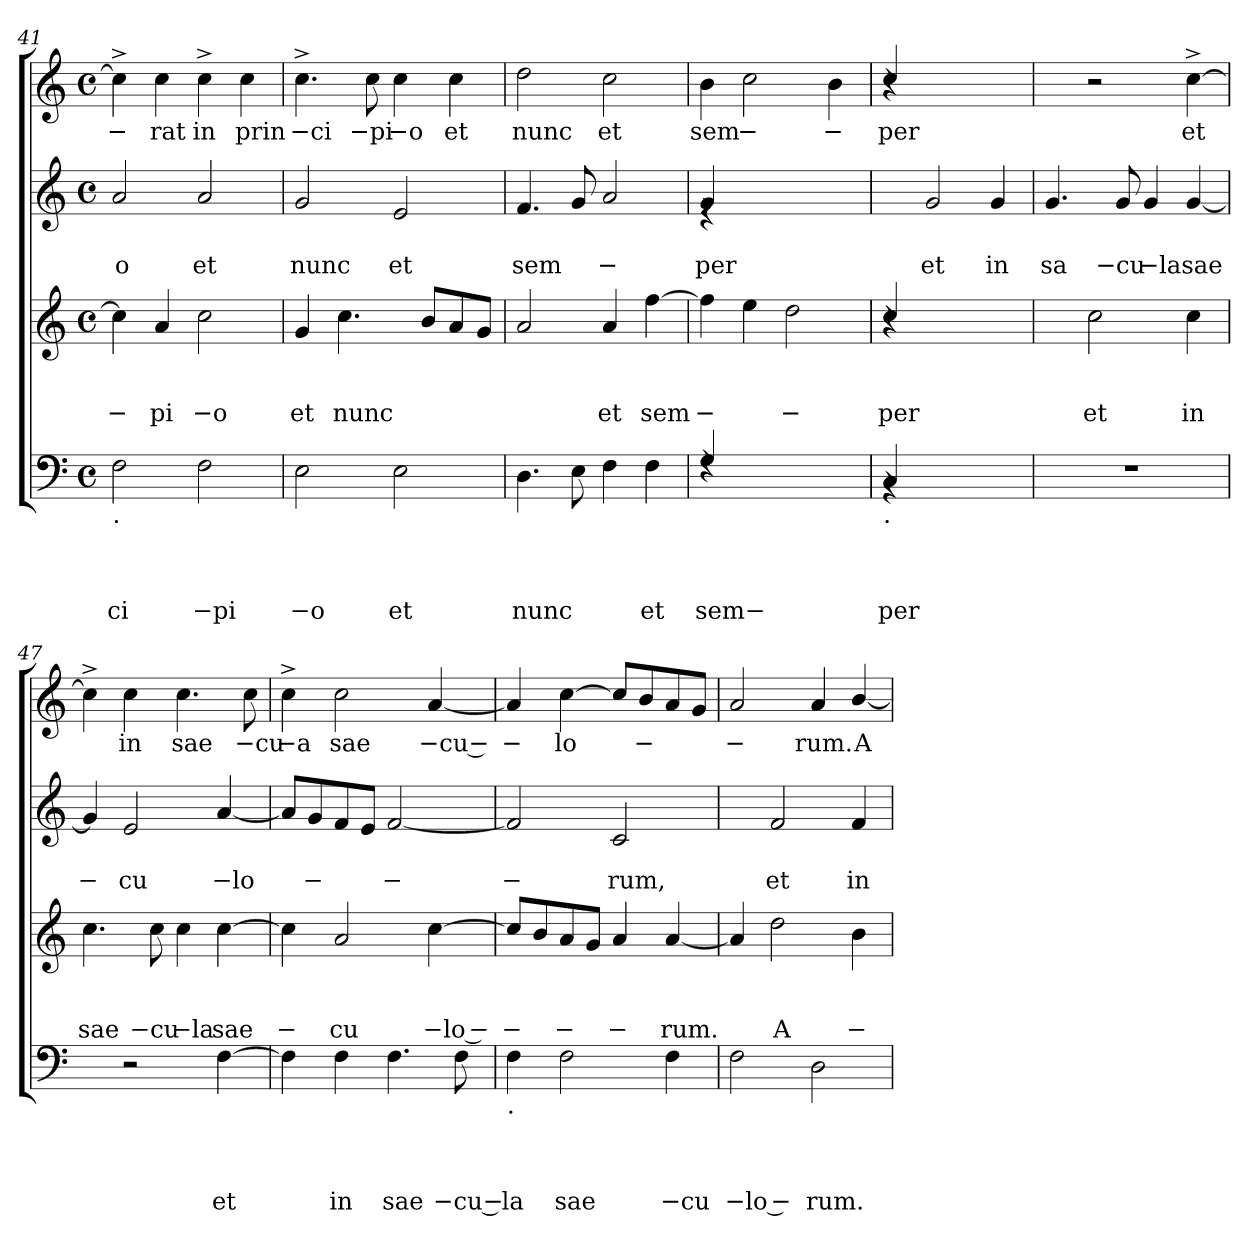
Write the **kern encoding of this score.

**kern	**text	**text	**text	**text	**kern	**text	**text	**text	**kern	**text	**text	**kern	**text
*part4	*part4	*part4	*part4	*part4	*part3	*part3	*part3	*part3	*part2	*part2	*part2	*part1	*part1
*staff4	*staff4	*staff4	*staff4	*staff4	*staff3	*staff3	*staff3	*staff3	*staff2	*staff2	*staff2	*staff1	*staff1
!!LO:LB:g=z
*clefF4	*	*	*	*	*clefG2	*	*	*	*clefG2	*	*	*clefG2	*
*k[]	*	*	*	*	*k[]	*	*	*	*k[]	*	*	*k[]	*
*C:	*	*	*	*	*C:	*	*	*	*C:	*	*	*C:	*
*M4/4	*	*	*	*	*M4/4	*	*	*	*M4/4	*	*	*M4/4	*
*met(c)	*	*	*	*	*met(c)	*	*	*	*met(c)	*	*	*met(c)	*
=41	=41	=41	=41	=41	=41	=41	=41	=41	=41	=41	=41	=41	=41
!LO:TX:b:t=.	!	!	!	!	!	!	!	!	!	!	!	!	!
!	!	!	!	!LO:LY:b	!	!	!	!LO:LY:b	!	!	!LO:LY:b	!	!LO:LY:b
2F\	.	.	.	ci	4cc\]	.	.	−	2a/	.	o	4cc^>\]	−
!	!	!	!	!	!	!	!	!LO:LY:b	!	!	!	!	!LO:LY:b
.	.	.	.	.	4a/	.	.	pi	.	.	.	4cc\	rat
!	!	!	!	!LO:LY:b:rj	!	!	!	!LO:LY:b:rj	!	!	!LO:LY:b	!	!LO:LY:b
2F\	.	.	.	−pi	2cc\	.	.	−o	2a/	.	et	4cc^>\	in
!	!	!	!	!	!	!	!	!	!	!	!	!	!LO:LY:b
.	.	.	.	.	.	.	.	.	.	.	.	4cc\	prin
=42	=42	=42	=42	=42	=42	=42	=42	=42	=42	=42	=42	=42	=42
!	!	!	!	!LO:LY:b:rj	!	!	!	!LO:LY:b	!	!	!LO:LY:b	!	!LO:LY:b:rj
2E\	.	.	.	−o	4g/	.	.	et	2g/	.	nunc	4.cc^>\	−ci
!	!	!	!	!	!	!	!	!LO:LY:b	!	!	!	!	!
.	.	.	.	.	4.cc\	.	.	nunc	.	.	.	.	.
!	!	!	!	!	!	!	!	!	!	!	!	!	!LO:LY:b:rj
.	.	.	.	.	.	.	.	.	.	.	.	8cc\	−pi
!	!	!	!	!LO:LY:b	!	!	!	!	!	!	!LO:LY:b	!	!LO:LY:b:rj
2E\	.	.	.	et	.	.	.	.	2e/	.	et	4cc\	−o
.	.	.	.	.	8b/L	.	.	.	.	.	.	.	.
!	!	!	!	!	!	!	!	!	!	!	!	!	!LO:LY:b
.	.	.	.	.	8a/	.	.	.	.	.	.	4cc\	et
.	.	.	.	.	8g/J	.	.	.	.	.	.	.	.
=43	=43	=43	=43	=43	=43	=43	=43	=43	=43	=43	=43	=43	=43
!	!	!	!	!LO:LY:b	!	!	!	!	!	!	!LO:LY:b	!	!LO:LY:b
4.D\	.	.	.	nunc	2a/	.	.	.	4.f/	.	sem	2dd\	nunc
8E\	.	.	.	.	.	.	.	.	8g/	.	.	.	.
!	!	!	!	!	!	!	!	!LO:LY:b	!	!	!LO:LY:b	!	!LO:LY:b
4F\	.	.	.	.	4a/	.	.	et	2a/	.	−	2cc\	et
!	!	!	!	!LO:LY:b	!	!	!	!LO:LY:b	!	!	!	!	!
4F\	.	.	.	et	[>4ff\	.	.	sem	.	.	.	.	.
=44	=44	=44	=44	=44	=44	=44	=44	=44	=44	=44	=44	=44	=44
!LO:N:head=solid	!	!	!	!LO:LY:b	!	!	!	!LO:LY:b	!LO:N:head=solid	!	!LO:LY:b	!	!LO:LY:b
*^	*	*	*	*	*	*	*	*	*^	*	*	*	*
4G/	4rE	.	.	.	sem−	4ff\]	.	.	−	4g/	4re	.	per	4b\	sem
!	!	!	!	!	!	!	!	!	!	!	!	!	!	!	!LO:LY:b
2.ryy	2.ryy	.	.	.	.	4ee\	.	.	.	2.ryy	2.ryy	.	.	2cc\	−
!	!	!	!	!	!	!	!	!	!LO:LY:b	!	!	!	!	!	!
.	.	.	.	.	.	2dd\	.	.	−	.	.	.	.	.	.
!	!	!	!	!	!	!	!	!	!	!	!	!	!	!	!LO:LY:b
.	.	.	.	.	.	.	.	.	.	.	.	.	.	4b\	−
*	*	*	*	*	*	*	*	*	*	*v	*v	*	*	*	*
!!LO:PB:g=z
=45	=45	=45	=45	=45	=45	=45	=45	=45	=45	=45	=45	=45	=45	=45
!LO:TX:b:t=.	!	!	!	!	!	!	!	!	!	!	!	!	!	!
!	!LO:N:head=solid	!	!	!	!LO:LY:b	!LO:N:head=solid	!	!	!LO:LY:b	!	!	!	!LO:N:head=solid	!LO:LY:b
*	*	*	*	*	*	*^	*	*	*	*	*	*	*^	*
4rAA	4C/	.	.	.	per	4cc/	4ra	.	.	per	4ryy	.	.	4cc/	4ra	per
!	!	!	!	!	!	!	!	!	!	!	!	!	!LO:LY:b	!	!	!
2.ryy	2.ryy	.	.	.	.	2.ryy	2.ryy	.	.	.	2g/	.	et	2.ryy	2.ryy	.
!	!	!	!	!	!	!	!	!	!	!	!	!	!LO:LY:b	!	!	!
.	.	.	.	.	.	.	.	.	.	.	4g/	.	in	.	.	.
*v	*v	*	*	*	*	*	*	*	*	*	*	*	*	*v	*v	*
*	*	*	*	*	*v	*v	*	*	*	*	*	*	*	*
=46	=46	=46	=46	=46	=46	=46	=46	=46	=46	=46	=46	=46	=46
!	!	!	!	!	!	!	!	!	!	!	!LO:LY:b	!	!
1r	.	.	.	.	4ryy	.	.	.	4.g/	.	sa	4ryy	.
!	!	!	!	!	!	!	!	!LO:LY:b	!	!	!	!	!
.	.	.	.	.	2cc\	.	.	et	.	.	.	2r	.
!	!	!	!	!	!	!	!	!	!	!	!LO:LY:b:rj	!	!
.	.	.	.	.	.	.	.	.	8g/	.	−cu	.	.
!	!	!	!	!	!	!	!	!	!	!	!LO:LY:b:rj	!	!
.	.	.	.	.	.	.	.	.	4g/	.	−la	.	.
!	!	!	!	!	!	!	!	!LO:LY:b	!	!	!LO:LY:b	!	!LO:LY:b
.	.	.	.	.	4cc\	.	.	in	[<4g/	.	sae	[>4cc^>\	et
=47	=47	=47	=47	=47	=47	=47	=47	=47	=47	=47	=47	=47	=47
!	!	!	!	!	!	!	!	!LO:LY:b	!	!	!LO:LY:b	!	!
4ryy	.	.	.	.	4.cc\	.	.	sae	4g/]	.	−	4cc^>\]	.
!	!	!	!	!	!	!	!	!	!	!	!LO:LY:b	!	!LO:LY:b
2r	.	.	.	.	.	.	.	.	2e/	.	cu	4cc\	in
!	!	!	!	!	!	!	!	!LO:LY:b:rj	!	!	!	!	!
.	.	.	.	.	8cc\	.	.	−cu	.	.	.	.	.
!	!	!	!	!	!	!	!	!LO:LY:b:rj	!	!	!	!	!LO:LY:b
.	.	.	.	.	4cc\	.	.	−la	.	.	.	4.cc\	sae
!	!	!	!	!LO:LY:b	!	!	!	!LO:LY:b	!	!	!LO:LY:b:rj	!	!
[>4F\	.	.	.	et	[>4cc\	.	.	sae	[<4a/	.	−lo	.	.
!	!	!	!	!	!	!	!	!	!	!	!	!	!LO:LY:b:rj
.	.	.	.	.	.	.	.	.	.	.	.	8cc\	−cu
=48	=48	=48	=48	=48	=48	=48	=48	=48	=48	=48	=48	=48	=48
!	!	!	!	!	!	!	!	!LO:LY:b	!	!	!	!	!LO:LY:b:rj
4F\]	.	.	.	.	4cc\]	.	.	−	8a/L]	.	.	4cc^>\	−a
!	!	!	!	!	!	!	!	!	!	!	!LO:LY:b	!	!
.	.	.	.	.	.	.	.	.	8g/	.	−	.	.
!	!	!	!	!LO:LY:b	!	!	!	!LO:LY:b	!	!	!	!	!LO:LY:b
4F\	.	.	.	in	2a/	.	.	cu	8f/	.	.	2cc\	sae
.	.	.	.	.	.	.	.	.	8e/J	.	.	.	.
!	!	!	!	!LO:LY:b	!	!	!	!	!	!	!LO:LY:b	!	!
4.F\	.	.	.	sae	.	.	.	.	[<2f/	.	−	.	.
!	!	!	!	!	!	!	!	!LO:LY:b:rj	!	!	!	!	!LO:LY:b:rj
.	.	.	.	.	[<4cc\	.	.	−lo −	.	.	.	[<4a/	−cu −
!	!	!	!	!LO:LY:b:rj	!	!	!	!	!	!	!	!	!
8F\	.	.	.	−cu −	.	.	.	.	.	.	.	.	.
!!LO:LB:g=z
=49	=49	=49	=49	=49	=49	=49	=49	=49	=49	=49	=49	=49	=49
!LO:TX:b:t=.	!	!	!	!	!	!	!	!	!	!	!	!	!
!	!	!	!	!LO:LY:b	!	!	!	!LO:LY:b	!	!	!LO:LY:b	!	!LO:LY:b
4F\	.	.	.	la	8cc/L]	.	.	−	2f/]	.	−	4a/]	−
.	.	.	.	.	8b/	.	.	.	.	.	.	.	.
!	!	!	!	!LO:LY:b	!	!	!	!LO:LY:b	!	!	!	!	!LO:LY:b
2F\	.	.	.	sae	8a/	.	.	−	.	.	.	[>4cc\	lo
.	.	.	.	.	8g/J	.	.	.	.	.	.	.	.
!	!	!	!	!	!	!	!	!LO:LY:b	!	!	!LO:LY:b	!	!
.	.	.	.	.	4a/	.	.	−	2c/	.	rum,	8cc/L]	.
!	!	!	!	!	!	!	!	!	!	!	!	!	!LO:LY:b
.	.	.	.	.	.	.	.	.	.	.	.	8b/	−
!	!	!	!	!LO:LY:b:rj	!	!	!	!LO:LY:b	!	!	!	!	!
4F\	.	.	.	−cu	[<4a/	.	.	rum.	.	.	.	8a/	.
.	.	.	.	.	.	.	.	.	.	.	.	8g/J	.
=50	=50	=50	=50	=50	=50	=50	=50	=50	=50	=50	=50	=50	=50
!	!	!	!	!LO:LY:b:rj	!	!	!	!	!	!	!	!	!LO:LY:b
2F\	.	.	.	−lo −	4a/]	.	.	.	4ryy	.	.	2a/	−
!	!	!	!	!	!	!	!	!LO:LY:b	!	!	!LO:LY:b	!	!
.	.	.	.	.	2dd\	.	.	A	2f/	.	et	.	.
!	!	!	!	!LO:LY:b	!	!	!	!	!	!	!	!	!LO:LY:b
2D\	.	.	.	rum.	.	.	.	.	.	.	.	4a/	rum.
!	!	!	!	!	!	!	!	!LO:LY:b	!	!	!LO:LY:b	!	!LO:LY:b
.	.	.	.	.	4b\	.	.	−	4f/	.	in	[<4b/	A
=	=	=	=	=	=	=	=	=	=	=	=	=	=
*-	*-	*-	*-	*-	*-	*-	*-	*-	*-	*-	*-	*-	*-
